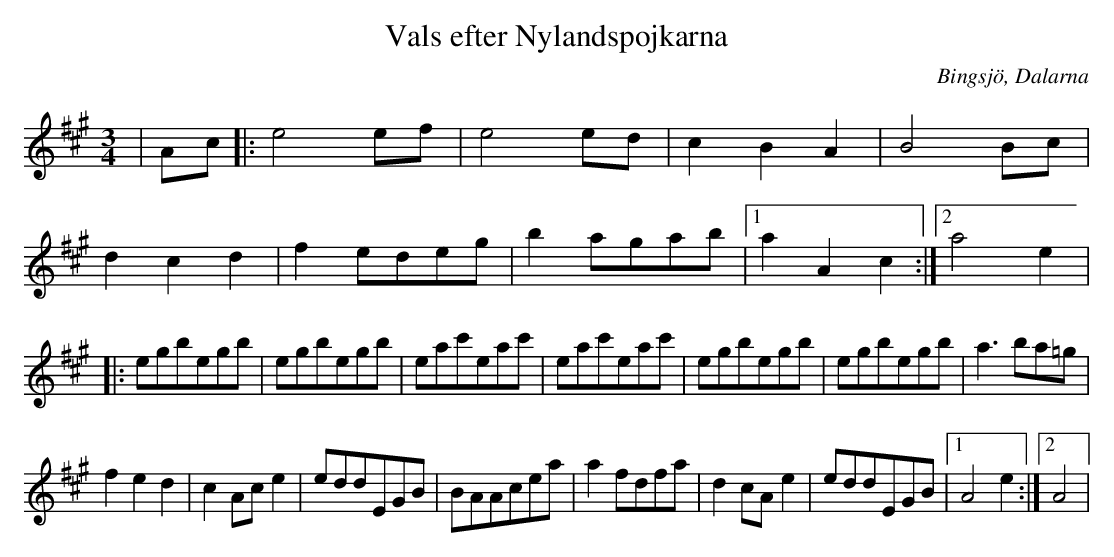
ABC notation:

X:1
T:Vals efter Nylandspojkarna
O:Bingsjö, Dalarna
M:3/4
L:1/8
K:A
|Ac|:e4ef|e4ed|c2B2A2|B4Bc|
d2c2d2|f2edeg|b2agab|1a2A2c2 :|2 a4e2|
|:egbegb|egbegb|eac'eac'|eac'eac'|egbegb|egbegb|a3ba=g|
f2e2d2|c2Ace2|eddEGB|BAAcea|a2fdfa|d2cAe2|eddEGB|1A4e2:|2A4|
